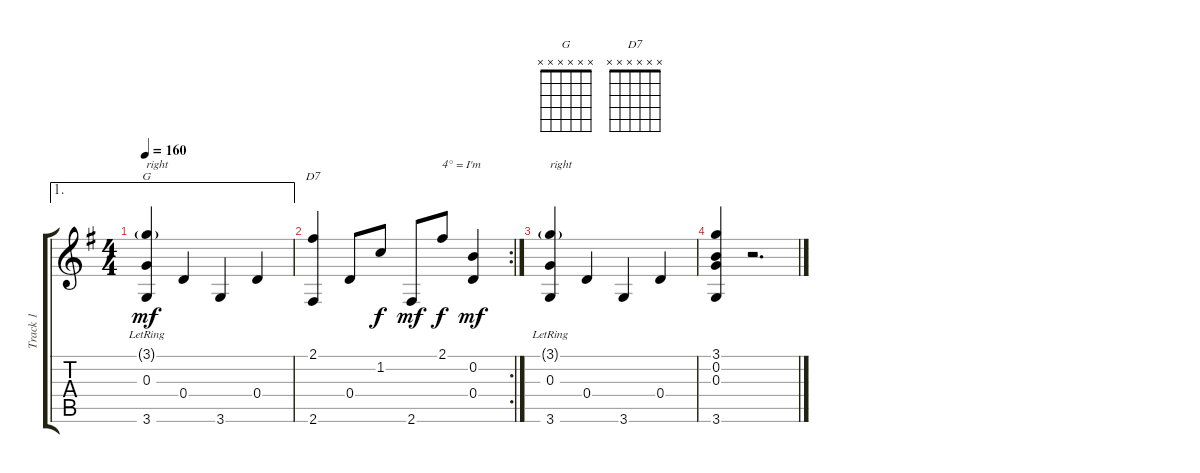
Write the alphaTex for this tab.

\track ("Track 1" "Track 1") {instrument acousticguitarsteel}
\staff {score tabs}
\tuning (E4 B3 G3 D3 A2 E2) {hide}
\chord ("G" x x x x x x)
\chord ("D7" x x x x x x)
\ae 1
\ts (4 4)
\tempo 160
\clef g2
\ks g
(3.1{g} 0.3{lr} 3.6).4{ch "G" txt "right" dy mf} 0.4.4 3.6.4 0.4.4 |
\rc 2
(2.1 2.6).4{ch "D7"} 0.4.8 1.2.8{dy f} 2.6.8{dy mf} 2.1.8{txt "4° = I'm" dy f} (0.2 0.4).4{dy mf} |
(3.1{g} 0.3{lr} 3.6).4{txt "right"} 0.4.4 3.6.4 0.4.4 |
(3.1 0.2 0.3 3.6).4 r.2{d}
